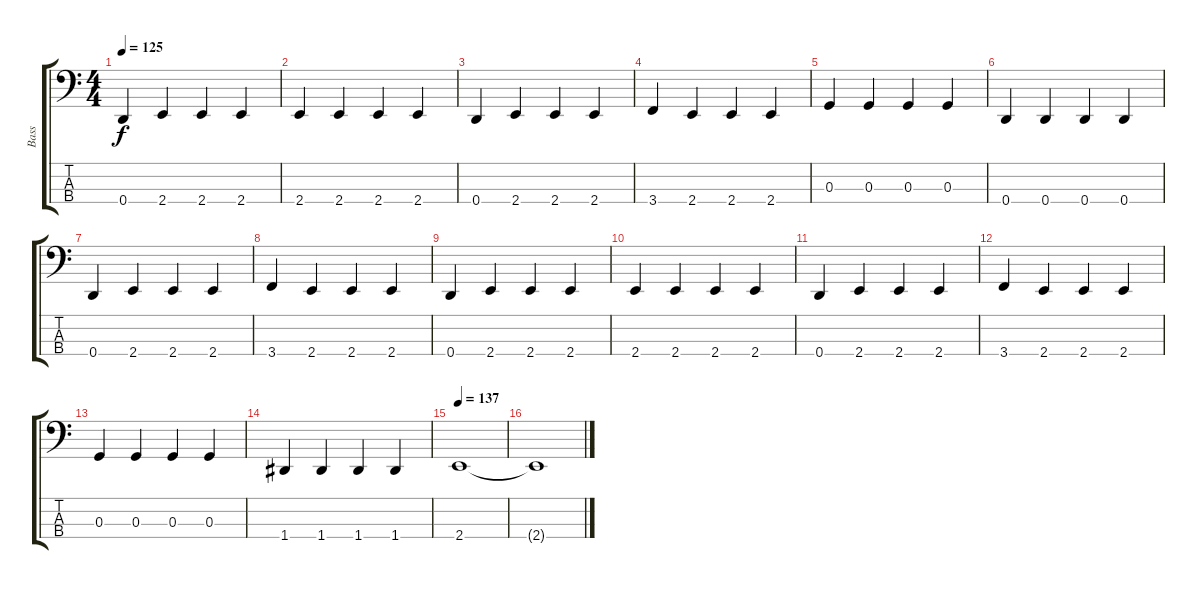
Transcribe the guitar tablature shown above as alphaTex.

\track ("Bass" "Bass") {instrument electricbassfinger}
\staff {score tabs}
\tuning (F2 C2 G1 D1) {hide}
\ts (4 4)
\tempo 125
\clef f4
\ks c
0.4.4{dy f} 2.4.4 2.4.4 2.4.4 |
2.4.4 2.4.4 2.4.4 2.4.4 |
0.4.4 2.4.4 2.4.4 2.4.4 |
3.4.4 2.4.4 2.4.4 2.4.4 |
0.3.4 0.3.4 0.3.4 0.3.4 |
0.4.4 0.4.4 0.4.4 0.4.4 |
0.4.4 2.4.4 2.4.4 2.4.4 |
3.4.4 2.4.4 2.4.4 2.4.4 |
0.4.4 2.4.4 2.4.4 2.4.4 |
2.4.4 2.4.4 2.4.4 2.4.4 |
0.4.4 2.4.4 2.4.4 2.4.4 |
3.4.4 2.4.4 2.4.4 2.4.4 |
0.3.4 0.3.4 0.3.4 0.3.4 |
1.4.4 1.4.4 1.4.4 1.4.4 |
\tempo 137
2.4.1 |
2.4{t}.1
